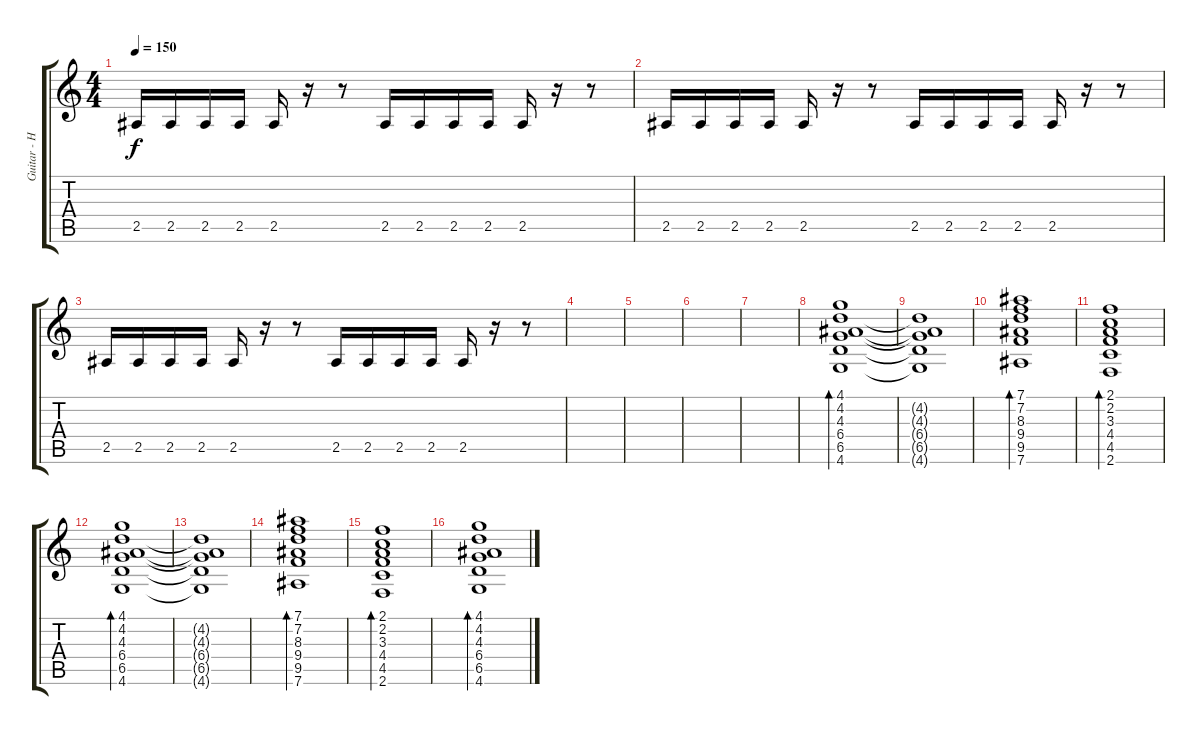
\track ("Guitar - Henjo Richter" "Guitar - H") {instrument overdrivenguitar}
\staff {score tabs}
\tuning (Eb4 Bb3 Gb3 Db3 Ab2 Eb2) {hide}
\ts (4 4)
\tempo 150
\clef g2
\ks c
2.5.16{dy f} 2.5.16 2.5.16 2.5.16 2.5.16 r.16 r.8 2.5.16 2.5.16 2.5.16 2.5.16 2.5.16 r.16 r.8 |
2.5.16 2.5.16 2.5.16 2.5.16 2.5.16 r.16 r.8 2.5.16 2.5.16 2.5.16 2.5.16 2.5.16 r.16 r.8 |
2.5.16 2.5.16 2.5.16 2.5.16 2.5.16 r.16 r.8 2.5.16 2.5.16 2.5.16 2.5.16 2.5.16 r.16 r.8 |
|
|
|
|
(4.1 4.2 4.3 6.4 6.5 4.6).1{bd 480 instrument acousticguitarsteel} |
(4.2{t} 4.3{t} 6.4{t} 6.5{t} 4.6{t}).1 |
(7.1 7.2 8.3 9.4 9.5 7.6).1{bd 480} |
(2.1 2.2 3.3 4.4 4.5 2.6).1{bd 480} |
(4.1 4.2 4.3 6.4 6.5 4.6).1{bd 480} |
(4.2{t} 4.3{t} 6.4{t} 6.5{t} 4.6{t}).1 |
(7.1 7.2 8.3 9.4 9.5 7.6).1{bd 480} |
(2.1 2.2 3.3 4.4 4.5 2.6).1{bd 480} |
(4.1 4.2 4.3 6.4 6.5 4.6).1{bd 480}
